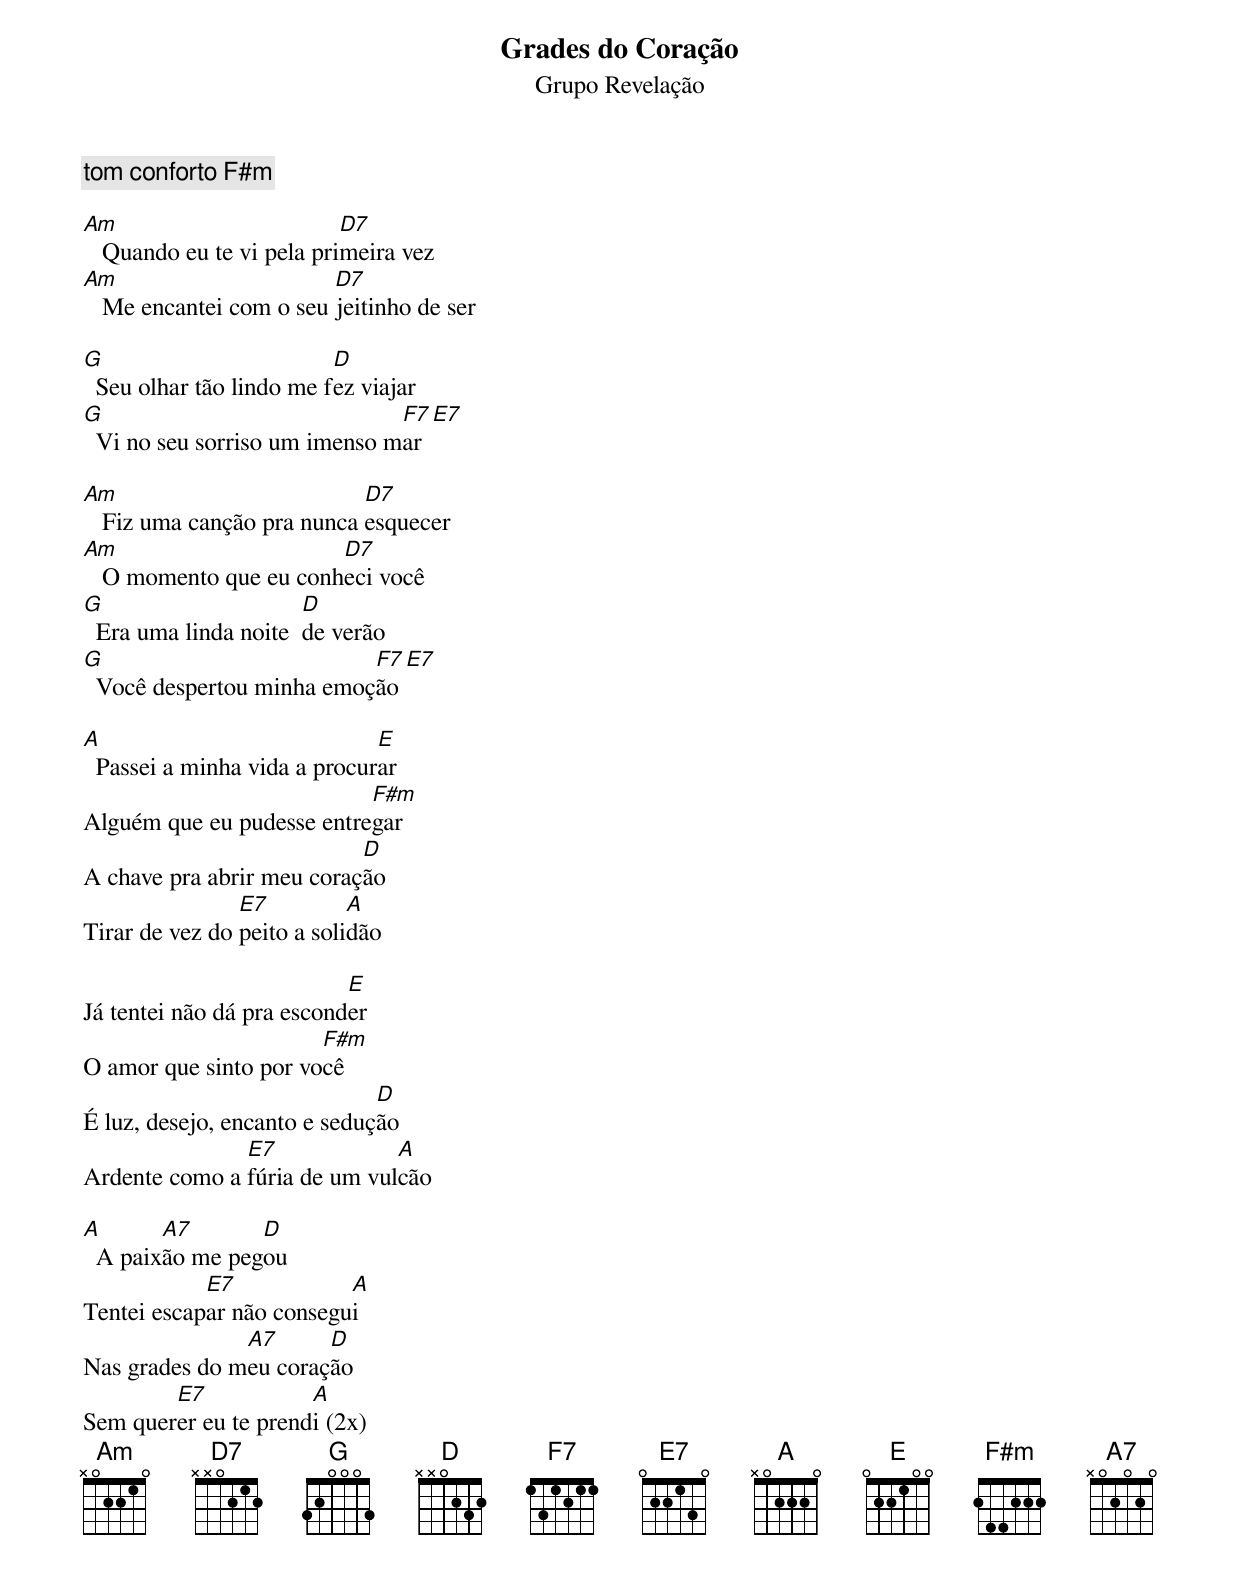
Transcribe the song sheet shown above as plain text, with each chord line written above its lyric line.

Grades do Coração
Grupo Revelação

tom conforto F#m

Am                         D7
   Quando eu te vi pela primeira vez
Am                       D7
   Me encantei com o seu jeitinho de ser

G                         D
  Seu olhar tão lindo me fez viajar
G                              F7  E7
  Vi no seu sorriso um imenso mar

Am                          D7
   Fiz uma canção pra nunca esquecer
Am                      D7
   O momento que eu conheci você
G                      D
  Era uma linda noite  de verão
G                          F7  E7
  Você despertou minha emoção

A                             E
  Passei a minha vida a procurar
                           F#m
Alguém que eu pudesse entregar
                           D
A chave pra abrir meu coração
                E7          A
Tirar de vez do peito a solidão

                           E
Já tentei não dá pra esconder
                       F#m
O amor que sinto por você
                              D
É luz, desejo, encanto e sedução
               E7             A
Ardente como a fúria de um vulcão

A       A7       D
  A paixão me pegou
            E7            A
Tentei escapar não consegui
               A7      D
Nas grades do meu coração
        E7            A
Sem querer eu te prendi (2x)
